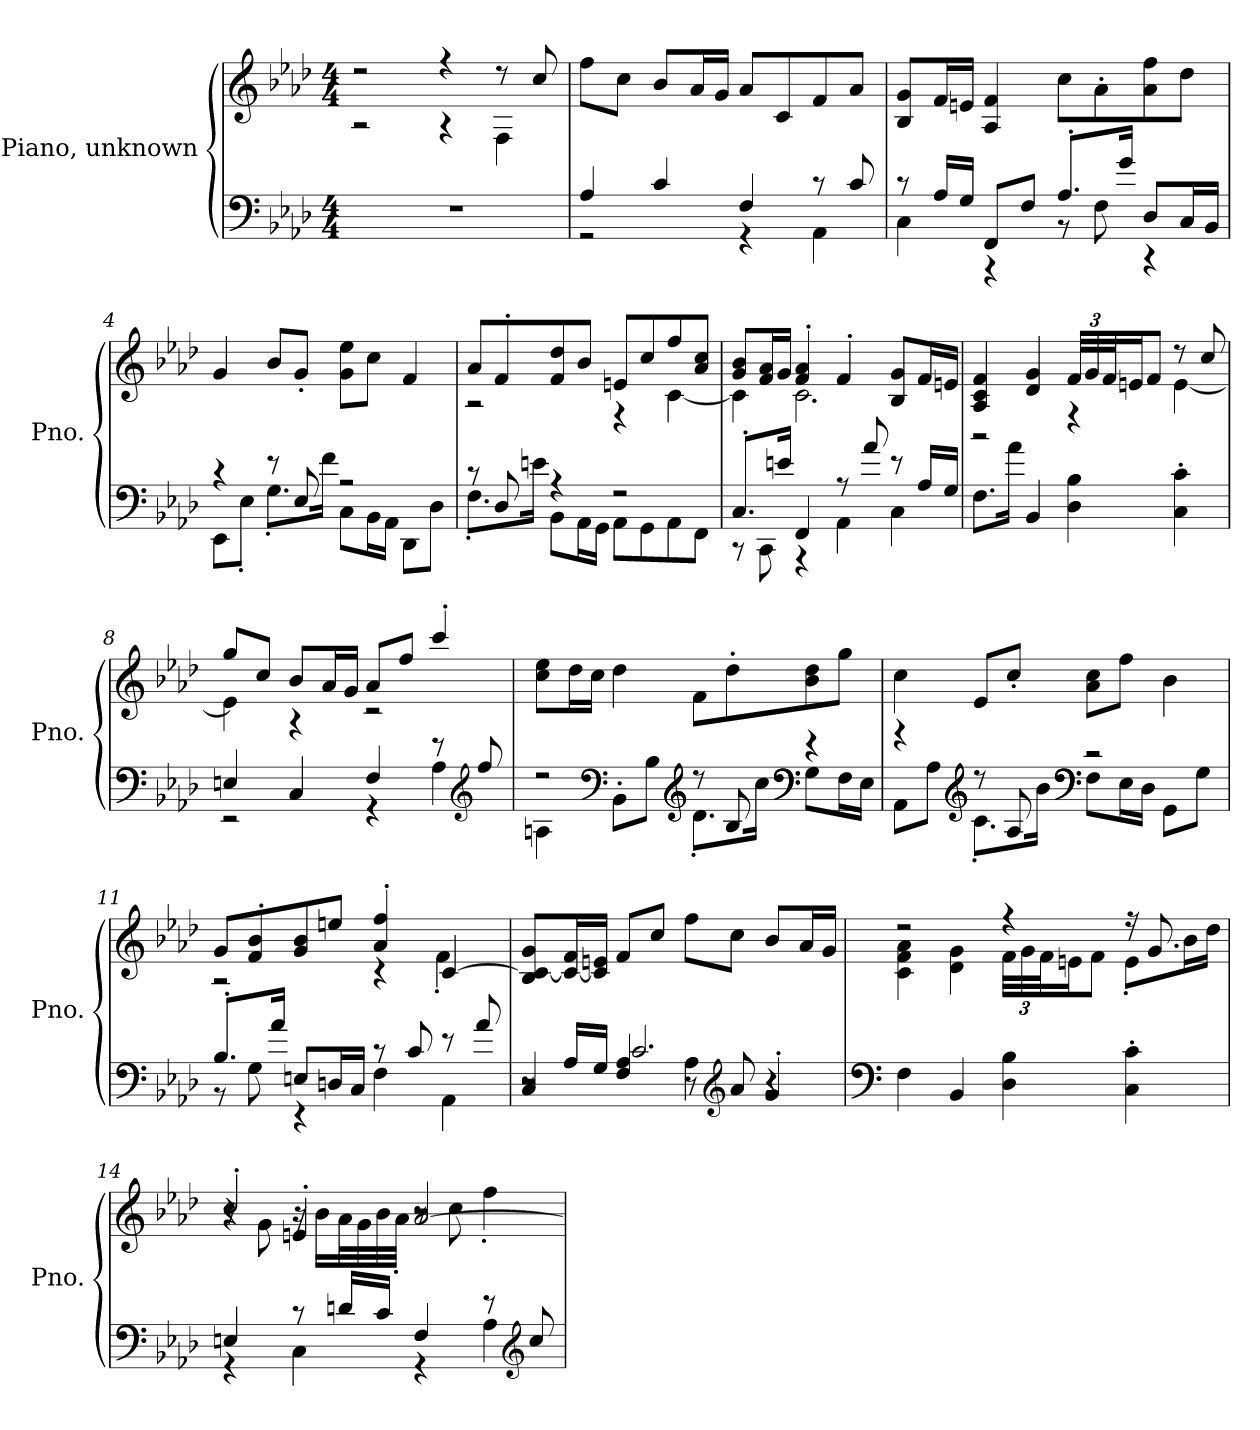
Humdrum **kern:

**kern	**kern
*part1	*part1
*staff2	*staff1
*I"Piano, unknown	*
*I'Pno.	*
*clefF4	*clefG2
*k[b-e-a-d-]	*k[b-e-a-d-]
*M4/4	*M4/4
*MM120	*MM120
=1	=1
*	*^
1r	2r	2r
.	4r	4r
.	8r	4F\
.	8cc/	.
*	*v	*v
=2	=2
*^	*
4A-/	2r	8ff\L
.	.	8cc\J
4c/	.	8b-/L
.	.	16a-/L
.	.	16g/JJ
4F/	4r	8a-/L
.	.	8c/
8r	4AA-\	8f/
8c/	.	8a-/J
=3	=3	=3
8r	4C\	8B-/ 8g/L
16A-/LL	.	16f/L
16G/JJ	.	16en/JJ
8FF/L	4r	4A-/ 4f/
8F/J	.	.
8.A-'/L	8r	8cc\L
.	8F\	8a-'\
16g/Jk	.	.
8D-/L	4r	8a-\ 8ff\
16C/L	.	8dd-\J
16BB-/JJ	.	.
=4	=4	=4
4r	8EE-\L	4g/
.	8E-'\J	.
8r	8.G'\L	8b-/L
8E-/	.	8g'/J
.	16f\Jk	.
2r	8C\L	8g\ 8ee-\L
.	16BB-\L	8cc\J
.	16AA-\JJ	.
.	8DD-\L	4f/
.	8D-\J	.
!!LO:LB:g=z
=5	=5	=5
*	*	*^
8r	8.F'\L	8a-/L	2r
8D-/	.	8f'/	.
.	16en\Jk	.	.
4r	8BB-\L	8f/ 8dd-/	.
.	16AA-\L	8b-/J	.
.	16GG\JJ	.	.
2r	8AA-\L	8en/L	4r
.	8GG\	8cc/	.
.	8AA-\	8ff/	[4c\
.	8FF\J	8a-/ 8cc/J	.
=6	=6	=6	=6
8.C'/L	8r	8g/ 8b-/L	4c\]
.	8CC\	16f/ 16a-/L	.
16en/Jk	.	16g/JJ	.
4FF/	4r	4f/' 4a-/'	2.c\
8r	4AA-\	4f'/	.
8a-/	.	.	.
8r	4C\	8B-/ 8g/L	.
16A-/LL	.	16f/L	.
16G/JJ	.	16en/JJ	.
*v	*v	*	*
=7	=7	=7
8.F\L	4A-/ 4c/ 4f/	2r
16a-\Jk	.	.
4BB-/	4d-/ 4g/	.
*	*Xbrackettup	*
4D-\ 4B-\	48f/LLL	4r
.	48g/	.
.	48f/J	.
.	16en/J	.
.	8f/J	.
4C\' 4c\'	8r	[4e\
.	8cc/	.
!!LO:LB:g=z	!!
=8	=8	=8
*^	*	*
4En/	2r	8gg/L	4e\]
.	.	8cc/J	.
4C/	.	8b-/L	4r
.	.	16a-/L	.
.	.	16g/JJ	.
4F/	4r	8a-/L	2r
.	.	8ff/J	.
8r	4A-\	4ccc'/	.
*clefG2	*	*	*
8ff/	.	.	.
*	*	*v	*v
=9	=9	=9
2r	4An\	8cc\ 8ee-\L
.	.	16dd-\L
.	.	16cc\JJ
*clefF4	*	*
.	8BB-'\L	4dd-\
.	8B-\J	.
*clefG2	*	*
8r	8.d-'\L	8f\L
8B-/	.	8dd-'\
.	16cc\Jk	.
*clefF4	*	*
4r	8G\L	8b-\ 8dd-\
.	16F\L	8gg\J
.	16E-\JJ	.
!!LO:LB:g=z
=10	=10	=10
4r	8AA-\L	4cc\
.	8A-\J	.
*clefG2	*	*
8r	8.c'\L	8e-/L
8A-/	.	8cc'/J
.	16b-\Jk	.
*clefF4	*	*
2r	8F\L	8a-\ 8cc\L
.	16E-\L	8ff\J
.	16D-\JJ	.
.	8GG\L	4b-\
.	8G\J	.
=11	=11	=11
*	*	*^
8.B-'/L	8r	8g/L	2r
.	8G\	8f/' 8b-/'	.
16a-/Jk	.	.	.
8En/L	4r	8g/ 8b-/	.
16Dn/L	.	8een/J	.
16C/JJ	.	.	.
8r	4F\	4a-/' 4ff/'	4r
8c/	.	.	.
8r	4AA-\	[4c/	4f'\
8a-/	.	.	.
*	*	*v	*v
=12	=12	=12
*	*^	*
8r	2r	4C/	8B-/ 8c/_ 8g/L
16A-/LL	.	.	16c/_ 16f/L
16G/JJ	.	.	16c/] 16en/JJ
4F/ 4A-/	.	2.c/	8f/L
.	.	.	8cc/J
8r	4A-\	.	8ff\L
*clefG2	*	*	*
8a-/	.	.	8cc\J
4g'/	4r	.	8b-/L
.	.	.	16a-/L
.	.	.	16g/JJ
*v	*v	*v	*
!!LO:LB:g=z
=13	=13
*clefF4	*
*	*^
4F\	2r	4c\ 4f\ 4a-\
4BB-/	.	4d-\ 4g\
4D-\ 4B-\	4r	48f\LLL
.	.	48g\
.	.	48f\J
.	.	16en\J
.	.	8f\J
4C\' 4c\'	16r	8e'\L
.	8.g/	.
.	.	16b-\L
.	.	16dd-\JJ
=14	=14	=14
*^	*	*^
4En/	4r	2cc'/	8r	4r
.	.	.	8g\	.
8r	4C\	.	16r	4en'/
.	.	.	16b-\LL	.
16dn/LL	.	.	32a-\L	.
.	.	.	32g\	.
16c/JJ	.	.	32b-\	.
.	.	.	32a-'\JJJ	.
4F/	4r	[2a-/	8r	2r
.	.	.	8cc\	.
8r	4A-\	.	4ff'\	.
*clefG2	*	*	*	*
8cc/	.	.	.	.
*v	*v	*	*	*
*	*v	*v	*v
=	=
*-	*-
